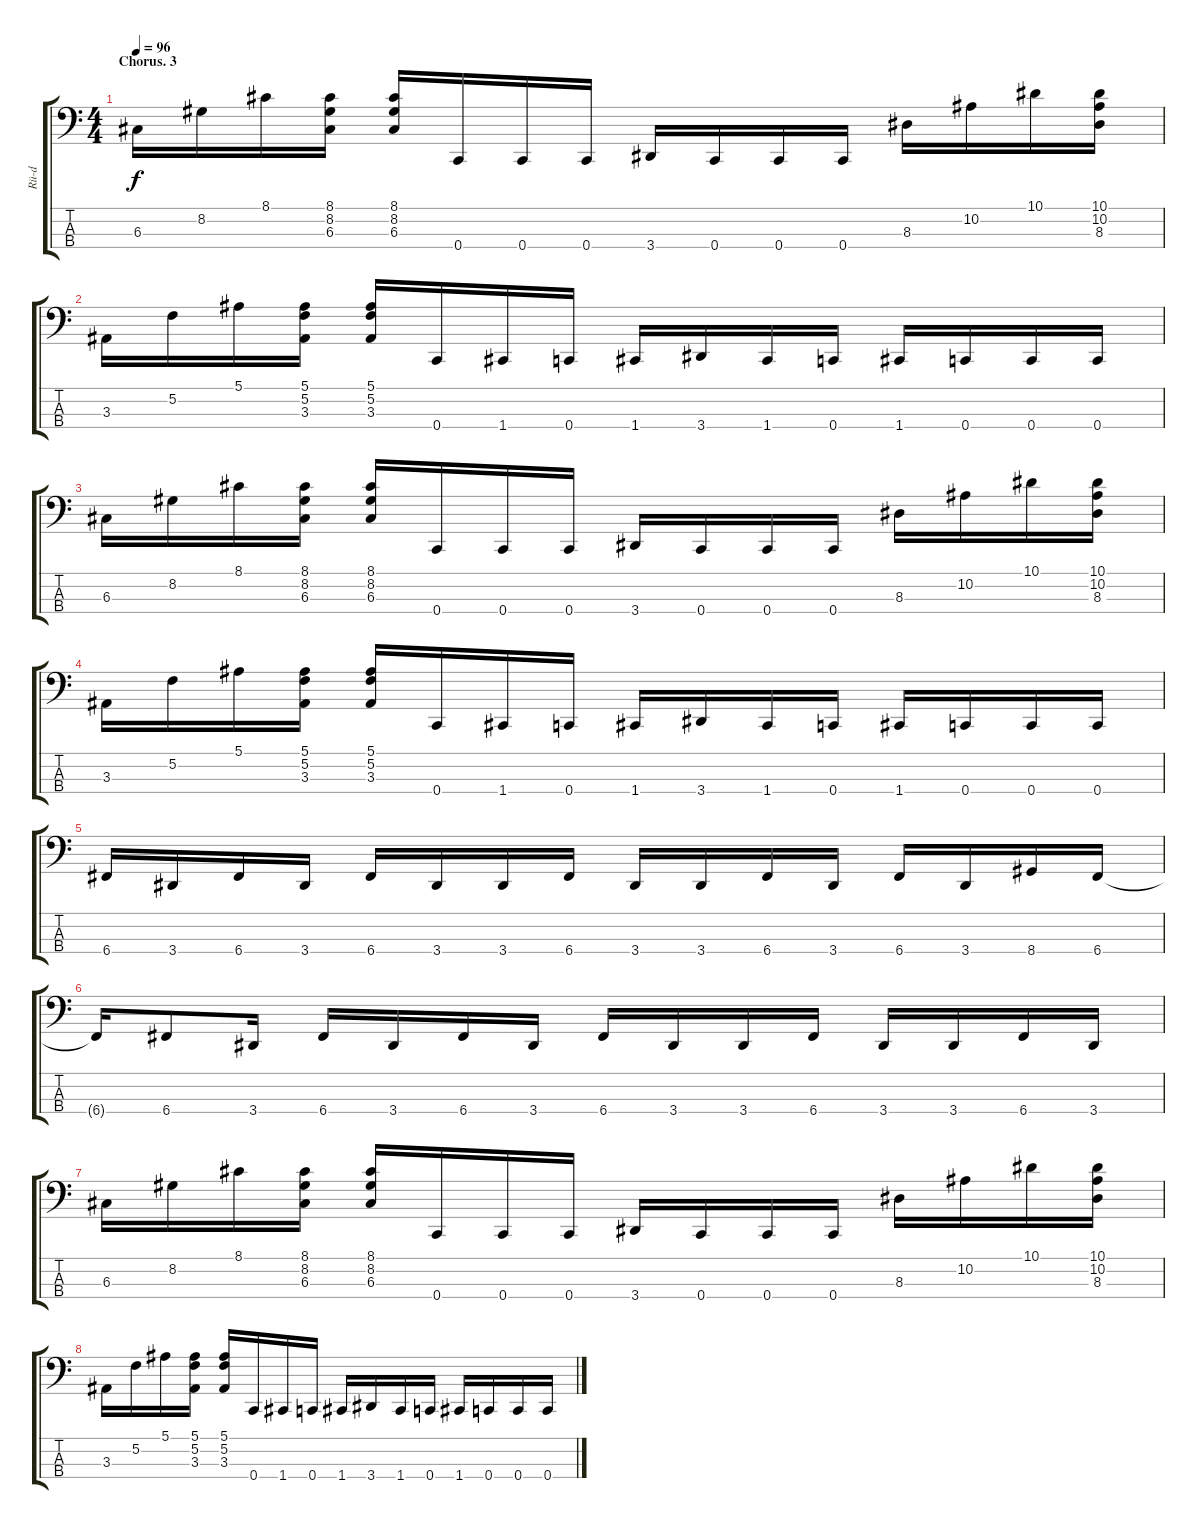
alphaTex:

\track ("Rü-d" "Rü-d") {instrument electricbassfinger}
\staff {score tabs}
\tuning (F2 C2 G1 C1) {hide}
\ts (4 4)
\section ("" "Chorus. 3")
\tempo 96
\clef f4
\ks c
6.3.16{dy f instrument slapbass1} 8.2.16 8.1.16 (8.1 8.2 6.3).16 (8.1 8.2 6.3).16 0.4.16{instrument electricbassfinger} 0.4.16 0.4.16 3.4.16 0.4.16 0.4.16 0.4.16 8.3.16{instrument slapbass1} 10.2.16 10.1.16 (10.1 10.2 8.3).16 |
3.3.16 5.2.16 5.1.16 (5.1 5.2 3.3).16 (5.1 5.2 3.3).16 0.4.16{instrument electricbassfinger} 1.4.16 0.4.16 1.4.16 3.4.16 1.4.16 0.4.16 1.4.16 0.4.16 0.4.16 0.4.16 |
6.3.16{instrument slapbass1} 8.2.16 8.1.16 (8.1 8.2 6.3).16 (8.1 8.2 6.3).16 0.4.16{instrument electricbassfinger} 0.4.16 0.4.16 3.4.16 0.4.16 0.4.16 0.4.16 8.3.16{instrument slapbass1} 10.2.16 10.1.16 (10.1 10.2 8.3).16 |
3.3.16 5.2.16 5.1.16 (5.1 5.2 3.3).16 (5.1 5.2 3.3).16 0.4.16{instrument electricbassfinger} 1.4.16 0.4.16 1.4.16 3.4.16 1.4.16 0.4.16 1.4.16 0.4.16 0.4.16 0.4.16 |
6.4.16 3.4.16 6.4.16 3.4.16 6.4.16 3.4.16 3.4.16 6.4.16 3.4.16 3.4.16 6.4.16 3.4.16 6.4.16 3.4.16 8.4.16 6.4.16 |
6.4{t}.16 6.4.8 3.4.16 6.4.16 3.4.16 6.4.16 3.4.16 6.4.16 3.4.16 3.4.16 6.4.16 3.4.16 3.4.16 6.4.16 3.4.16 |
6.3.16{instrument slapbass1} 8.2.16 8.1.16 (8.1 8.2 6.3).16 (8.1 8.2 6.3).16 0.4.16{instrument electricbassfinger} 0.4.16 0.4.16 3.4.16 0.4.16 0.4.16 0.4.16 8.3.16{instrument slapbass1} 10.2.16 10.1.16 (10.1 10.2 8.3).16 |
3.3.16 5.2.16 5.1.16 (5.1 5.2 3.3).16 (5.1 5.2 3.3).16 0.4.16{instrument electricbassfinger} 1.4.16 0.4.16 1.4.16 3.4.16 1.4.16 0.4.16 1.4.16 0.4.16 0.4.16 0.4.16
